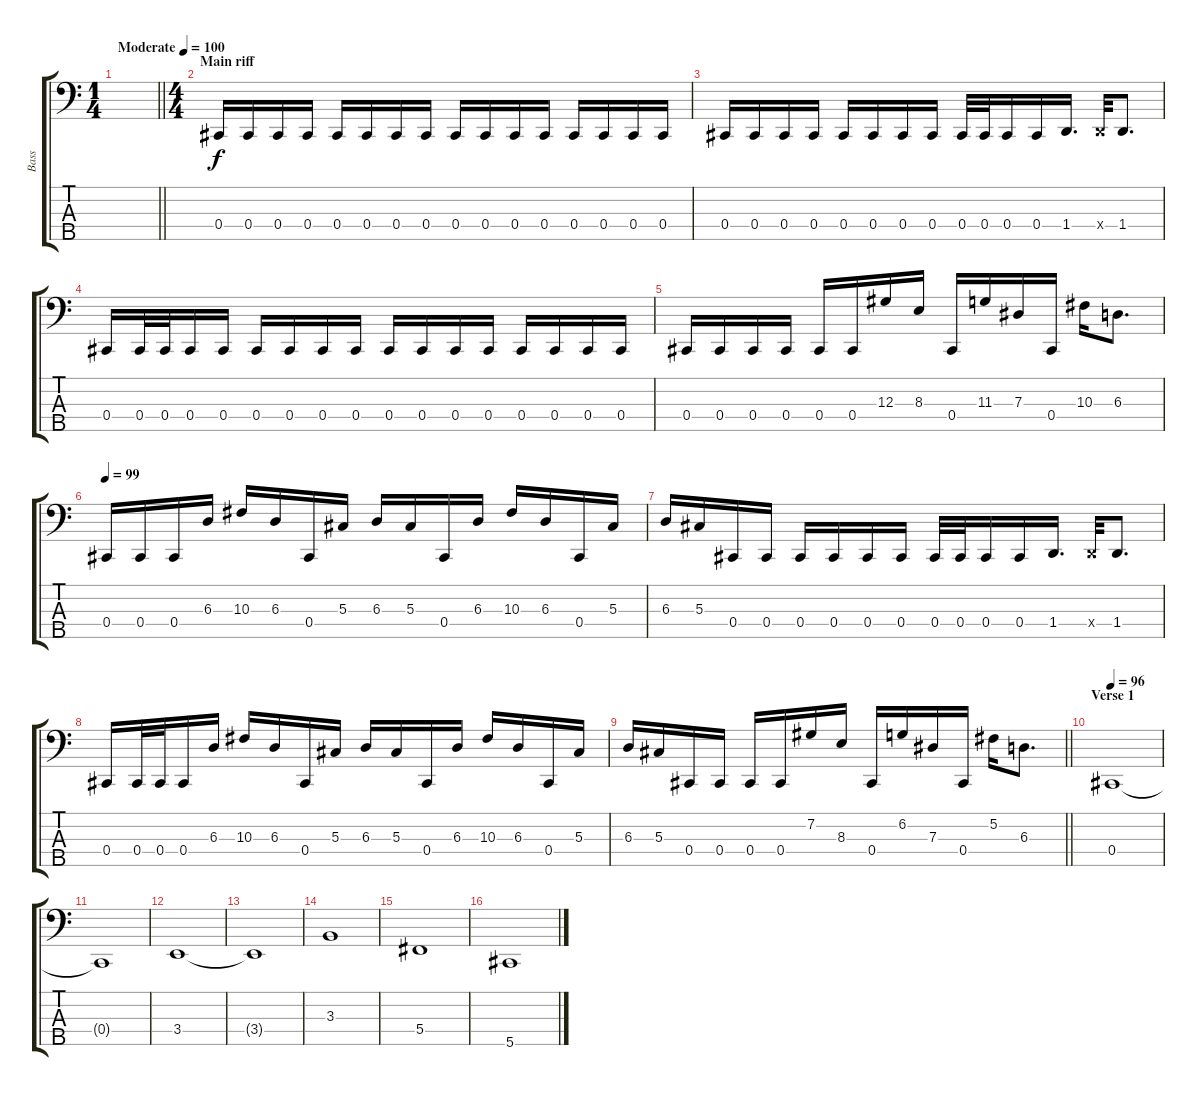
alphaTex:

\track ("Bass" "Bass") {instrument electricbassfinger}
\staff {score tabs}
\tuning (Gb2 Db2 Ab1 Db1 Ab0) {hide}
\ts (1 4)
\tempo (100 "Moderate")
\clef f4
\barLineRight lightlight
\ks c
|
\ts (4 4)
\section ("" "Main riff")
0.4.16 0.4.16 0.4.16 0.4.16 0.4.16 0.4.16 0.4.16 0.4.16 0.4.16 0.4.16 0.4.16 0.4.16 0.4.16 0.4.16 0.4.16 0.4.16 |
0.4.16 0.4.16 0.4.16 0.4.16 0.4.16 0.4.16 0.4.16 0.4.16 0.4.32 0.4.32 0.4.16 0.4.16 1.4.16{d} 1.4{x}.32 1.4.8{d} |
0.4.16 0.4.32 0.4.32 0.4.16 0.4.16 0.4.16 0.4.16 0.4.16 0.4.16 0.4.16 0.4.16 0.4.16 0.4.16 0.4.16 0.4.16 0.4.16 0.4.16 |
0.4.16 0.4.16 0.4.16 0.4.16 0.4.16 0.4.16 12.3.16 8.3.16 0.4.16 11.3.16 7.3.16 0.4.16 10.3.16 6.3.8{d} |
\tempo 99
0.4.16 0.4.16 0.4.16 6.3.16 10.3.16 6.3.16 0.4.16 5.3.16 6.3.16 5.3.16 0.4.16 6.3.16 10.3.16 6.3.16 0.4.16 5.3.16 |
6.3.16 5.3.16 0.4.16 0.4.16 0.4.16 0.4.16 0.4.16 0.4.16 0.4.32 0.4.32 0.4.16 0.4.16 1.4.16{d} 1.4{x}.32 1.4.8{d} |
0.4.16 0.4.32 0.4.32 0.4.16 6.3.16 10.3.16 6.3.16 0.4.16 5.3.16 6.3.16 5.3.16 0.4.16 6.3.16 10.3.16 6.3.16 0.4.16 5.3.16 |
\barLineRight lightlight
6.3.16 5.3.16 0.4.16 0.4.16 0.4.16 0.4.16 7.2.16 8.3.16 0.4.16 6.2.16 7.3.16 0.4.16 5.2.16 6.3.8{d} |
\section ("" "Verse 1")
\tempo 96
0.4.1 |
0.4{t}.1 |
3.4.1 |
3.4{t}.1 |
3.3.1 |
5.4.1 |
5.5.1
